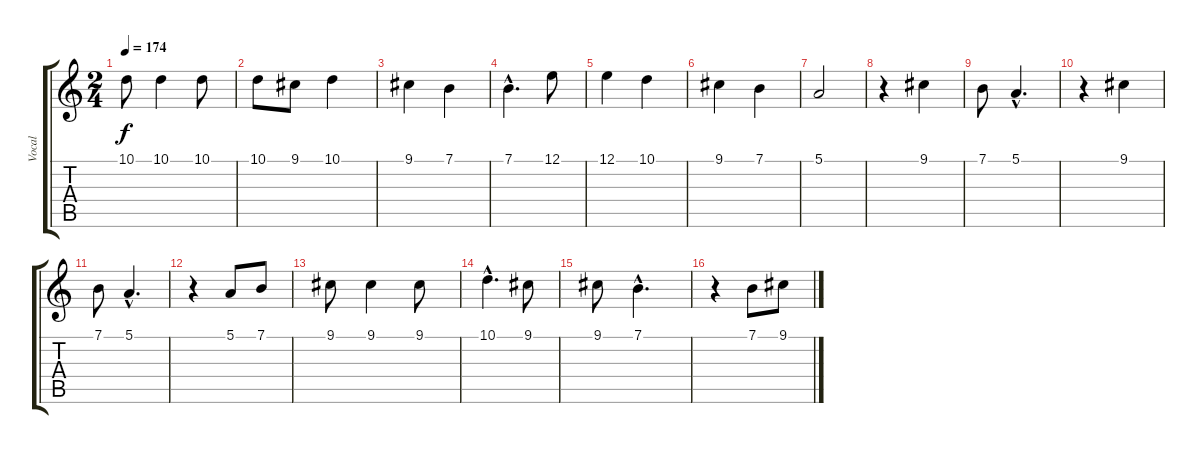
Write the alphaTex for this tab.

\track ("Vocal" "Vocal") {instrument clarinet}
\staff {score tabs}
\tuning (E4 B3 G3 D3 A2 E2) {hide}
\ts (2 4)
\tempo 174
\clef g2
\ks c
10.1.8{dy f} 10.1.4 10.1.8 |
10.1.8 9.1.8 10.1.4 |
9.1.4 7.1.4 |
7.1{hac}.4{d} 12.1.8 |
12.1.4 10.1.4 |
9.1.4 7.1.4 |
5.1.2 |
r.4 9.1.4 |
7.1.8 5.1{hac}.4{d} |
r.4 9.1.4 |
7.1.8 5.1{hac}.4{d} |
r.4 5.1.8 7.1.8 |
9.1.8 9.1.4 9.1.8 |
10.1{hac}.4{d} 9.1.8 |
9.1.8 7.1{hac}.4{d} |
r.4 7.1.8 9.1.8
